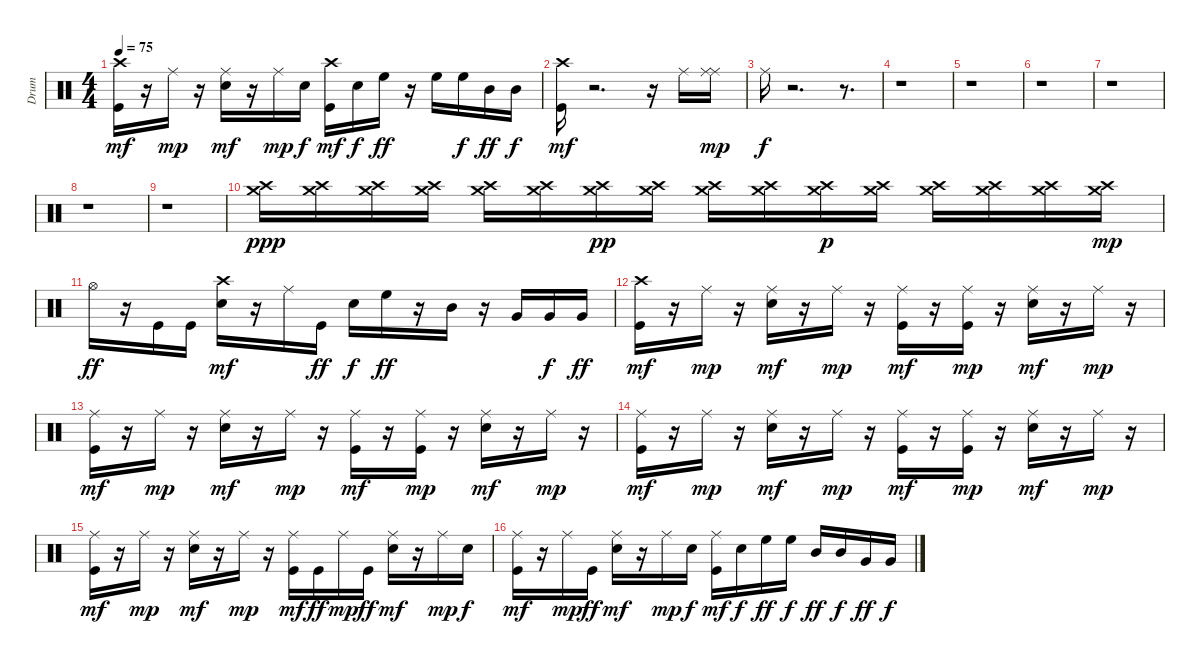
\track ("Drum" "Drum") {instrument percussion}
\staff {score}
\articulation defaults
\ts (4 4)
\tempo 75
\clef neutral
\ks c
("Kick (hit)" "Crash high (hit)").16{dy mf} r.16 "Ride (middle)".16{dy mp} r.16 ("Snare (hit) 2" "Ride (middle)").16{dy mf} r.16 "Ride (middle)".16{dy mp} "Snare (hit) 2".16{dy f} ("Kick (hit)" "Crash high (hit)").16{dy mf} "Snare (hit) 2".16{dy f} "High Floor Tom (hit)".16{dy ff} r.16 "High Floor Tom (hit)".16 "High Floor Tom (hit)".16{dy f} "Mid Tom (hit)".16{dy ff} "Mid Tom (hit)".16{dy f} |
("Kick (hit)" "Crash high (hit)").16{dy mf} r.2{d} r.16 "Ride (middle)".16 ("Ride (middle)" "Ride (middle)").16{dy mp} |
"Ride (middle)".16{dy f} r.2{d} r.8{d} |
r.1 |
r.1 |
r.1 |
r.1 |
r.1 |
r.1 |
("Crash high (hit)" "Crash medium (hit)").16{dy ppp} ("Crash high (hit)" "Crash medium (hit)").16 ("Crash high (hit)" "Crash medium (hit)").16 ("Crash high (hit)" "Crash medium (hit)").16 ("Crash high (hit)" "Crash medium (hit)").16 ("Crash high (hit)" "Crash medium (hit)").16 ("Crash high (hit)" "Crash medium (hit)").16{dy pp} ("Crash high (hit)" "Crash medium (hit)").16 ("Crash high (hit)" "Crash medium (hit)").16 ("Crash high (hit)" "Crash medium (hit)").16 ("Crash high (hit)" "Crash medium (hit)").16{dy p} ("Crash high (hit)" "Crash medium (hit)").16 ("Crash high (hit)" "Crash medium (hit)").16 ("Crash high (hit)" "Crash medium (hit)").16 ("Crash high (hit)" "Crash medium (hit)").16 ("Crash high (hit)" "Crash medium (hit)").16{dy mp} |
"Hi-Hat (open)".16{dy ff} r.16 "Kick (hit)".16 "Kick (hit)".16 ("Snare (hit) 2" "Crash high (hit)").16{dy mf} r.16 "Ride (middle)".16 "Kick (hit)".16{dy ff} "Snare (hit) 2".16{dy f} "High Floor Tom (hit)".16{dy ff} r.16 "Mid Tom (hit)".16 r.16 "Very Low Tom (hit)".16 "Very Low Tom (hit)".16{dy f} "Very Low Tom (hit)".16{dy ff} |
("Kick (hit)" "Crash high (hit)").16{dy mf} r.16 "Ride (middle)".16{dy mp} r.16 ("Snare (hit) 2" "Ride (middle)").16{dy mf} r.16 "Ride (middle)".16{dy mp} r.16 ("Kick (hit)" "Ride (middle)").16{dy mf} r.16 ("Kick (hit)" "Ride (middle)").16{dy mp} r.16 ("Snare (hit) 2" "Ride (middle)").16{dy mf} r.16 "Ride (middle)".16{dy mp} r.16 |
("Kick (hit)" "Ride (middle)").16{dy mf} r.16 "Ride (middle)".16{dy mp} r.16 ("Snare (hit) 2" "Ride (middle)").16{dy mf} r.16 "Ride (middle)".16{dy mp} r.16 ("Kick (hit)" "Ride (middle)").16{dy mf} r.16 ("Kick (hit)" "Ride (middle)").16{dy mp} r.16 ("Snare (hit) 2" "Ride (middle)").16{dy mf} r.16 "Ride (middle)".16{dy mp} r.16 |
("Kick (hit)" "Ride (middle)").16{dy mf} r.16 "Ride (middle)".16{dy mp} r.16 ("Snare (hit) 2" "Ride (middle)").16{dy mf} r.16 "Ride (middle)".16{dy mp} r.16 ("Kick (hit)" "Ride (middle)").16{dy mf} r.16 ("Kick (hit)" "Ride (middle)").16{dy mp} r.16 ("Snare (hit) 2" "Ride (middle)").16{dy mf} r.16 "Ride (middle)".16{dy mp} r.16 |
("Kick (hit)" "Ride (middle)").16{dy mf} r.16 "Ride (middle)".16{dy mp} r.16 ("Snare (hit) 2" "Ride (middle)").16{dy mf} r.16 "Ride (middle)".16{dy mp} r.16 ("Kick (hit)" "Ride (middle)").16{dy mf} "Kick (hit)".16{dy ff} "Ride (middle)".16{dy mp} "Kick (hit)".16{dy ff} ("Snare (hit) 2" "Ride (middle)").16{dy mf} r.16 "Ride (middle)".16{dy mp} "Snare (hit) 2".16{dy f} |
("Kick (hit)" "Ride (middle)").16{dy mf} r.16 "Ride (middle)".16{dy mp} "Kick (hit)".16{dy ff} ("Snare (hit) 2" "Ride (middle)").16{dy mf} r.16 "Ride (middle)".16{dy mp} "Snare (hit) 2".16{dy f} ("Kick (hit)" "Ride (middle)").16{dy mf} "Snare (hit) 2".16{dy f} "High Floor Tom (hit)".16{dy ff} "High Floor Tom (hit)".16{dy f} "Mid Tom (hit)".16{dy ff} "Mid Tom (hit)".16{dy f} "Very Low Tom (hit)".16{dy ff} "Very Low Tom (hit)".16{dy f}
